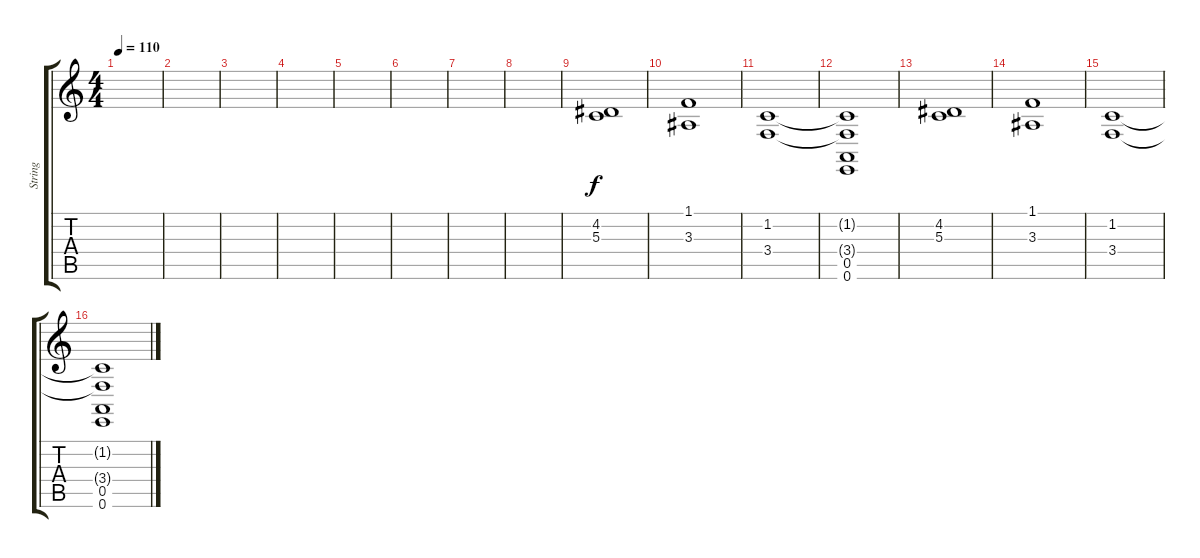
\track ("String" "String") {instrument pad5bowed}
\staff {score tabs}
\tuning (E4 B3 G3 D3 A2 E2) {hide}
\ts (4 4)
\tempo 110
\clef g2
\ks c
|
|
|
|
|
|
|
|
(4.2 5.3).1 |
(1.1 3.3).1 |
(1.2 3.4).1 |
(1.2{t} 3.4{t} 0.5 0.6).1 |
(4.2 5.3).1 |
(1.1 3.3).1 |
(1.2 3.4).1 |
(1.2{t} 3.4{t} 0.5 0.6).1
